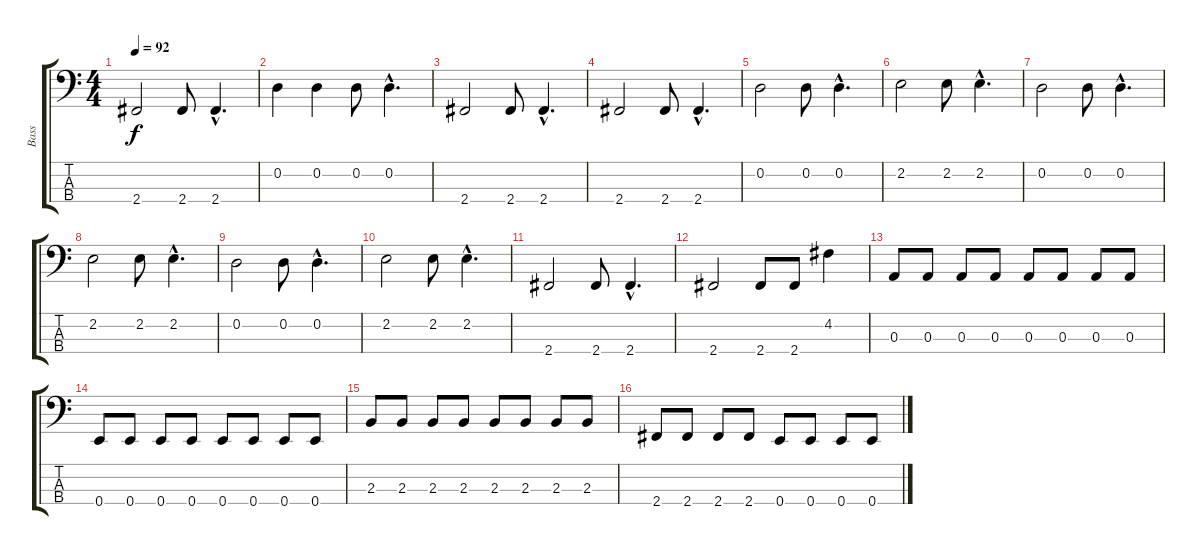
\track ("Bass" "Bass") {instrument electricbasspick}
\staff {score tabs}
\tuning (G2 D2 A1 E1) {hide}
\ts (4 4)
\tempo 92
\clef f4
\ks c
2.4.2{dy f} 2.4.8 2.4{hac}.4{d} |
0.2.4 0.2.4 0.2.8 0.2{hac}.4{d} |
2.4.2 2.4.8 2.4{hac}.4{d} |
2.4.2 2.4.8 2.4{hac}.4{d} |
0.2.2 0.2.8 0.2{hac}.4{d} |
2.2.2 2.2.8 2.2{hac}.4{d} |
0.2.2 0.2.8 0.2{hac}.4{d} |
2.2.2 2.2.8 2.2{hac}.4{d} |
0.2.2 0.2.8 0.2{hac}.4{d} |
2.2.2 2.2.8 2.2{hac}.4{d} |
2.4.2 2.4.8 2.4{hac}.4{d} |
2.4.2 2.4.8 2.4.8 4.2.4 |
0.3.8 0.3.8 0.3.8 0.3.8 0.3.8 0.3.8 0.3.8 0.3.8 |
0.4.8 0.4.8 0.4.8 0.4.8 0.4.8 0.4.8 0.4.8 0.4.8 |
2.3.8 2.3.8 2.3.8 2.3.8 2.3.8 2.3.8 2.3.8 2.3.8 |
2.4.8 2.4.8 2.4.8 2.4.8 0.4.8 0.4.8 0.4.8 0.4.8
